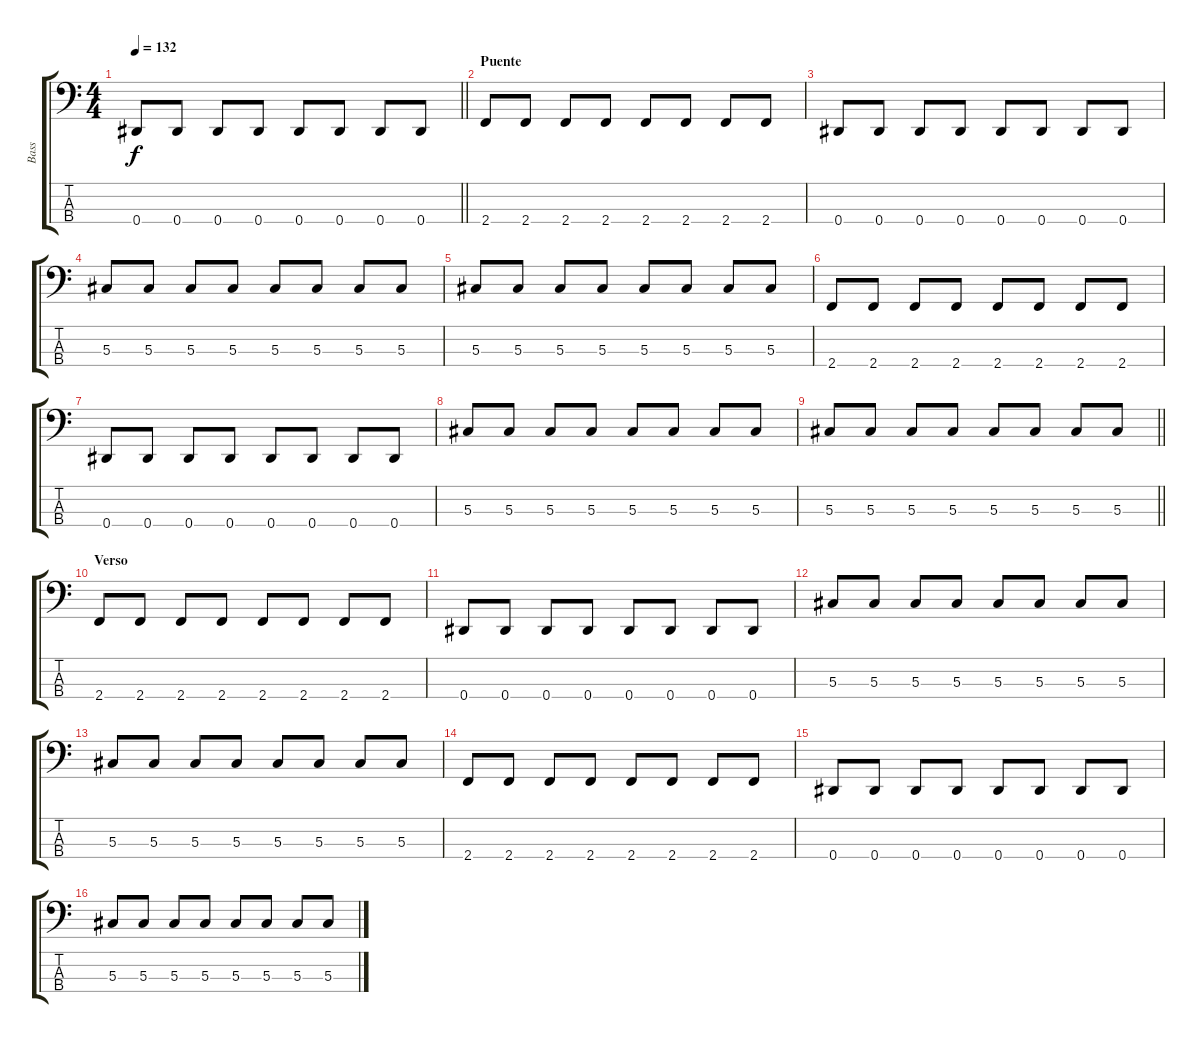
\track ("Bass" "Bass") {instrument electricbassfinger}
\staff {score tabs}
\tuning (Gb2 Db2 Ab1 Eb1) {hide}
\ts (4 4)
\tempo 132
\clef f4
\barLineRight lightlight
\ks c
0.4.8{dy f} 0.4.8 0.4.8 0.4.8 0.4.8 0.4.8 0.4.8 0.4.8 |
\section ("" "Puente")
2.4.8 2.4.8 2.4.8 2.4.8 2.4.8 2.4.8 2.4.8 2.4.8 |
0.4.8 0.4.8 0.4.8 0.4.8 0.4.8 0.4.8 0.4.8 0.4.8 |
5.3.8 5.3.8 5.3.8 5.3.8 5.3.8 5.3.8 5.3.8 5.3.8 |
5.3.8 5.3.8 5.3.8 5.3.8 5.3.8 5.3.8 5.3.8 5.3.8 |
2.4.8 2.4.8 2.4.8 2.4.8 2.4.8 2.4.8 2.4.8 2.4.8 |
0.4.8 0.4.8 0.4.8 0.4.8 0.4.8 0.4.8 0.4.8 0.4.8 |
5.3.8 5.3.8 5.3.8 5.3.8 5.3.8 5.3.8 5.3.8 5.3.8 |
\barLineRight lightlight
5.3.8 5.3.8 5.3.8 5.3.8 5.3.8 5.3.8 5.3.8 5.3.8 |
\section ("" "Verso")
2.4.8 2.4.8 2.4.8 2.4.8 2.4.8 2.4.8 2.4.8 2.4.8 |
0.4.8 0.4.8 0.4.8 0.4.8 0.4.8 0.4.8 0.4.8 0.4.8 |
5.3.8 5.3.8 5.3.8 5.3.8 5.3.8 5.3.8 5.3.8 5.3.8 |
5.3.8 5.3.8 5.3.8 5.3.8 5.3.8 5.3.8 5.3.8 5.3.8 |
2.4.8 2.4.8 2.4.8 2.4.8 2.4.8 2.4.8 2.4.8 2.4.8 |
0.4.8 0.4.8 0.4.8 0.4.8 0.4.8 0.4.8 0.4.8 0.4.8 |
5.3.8 5.3.8 5.3.8 5.3.8 5.3.8 5.3.8 5.3.8 5.3.8
